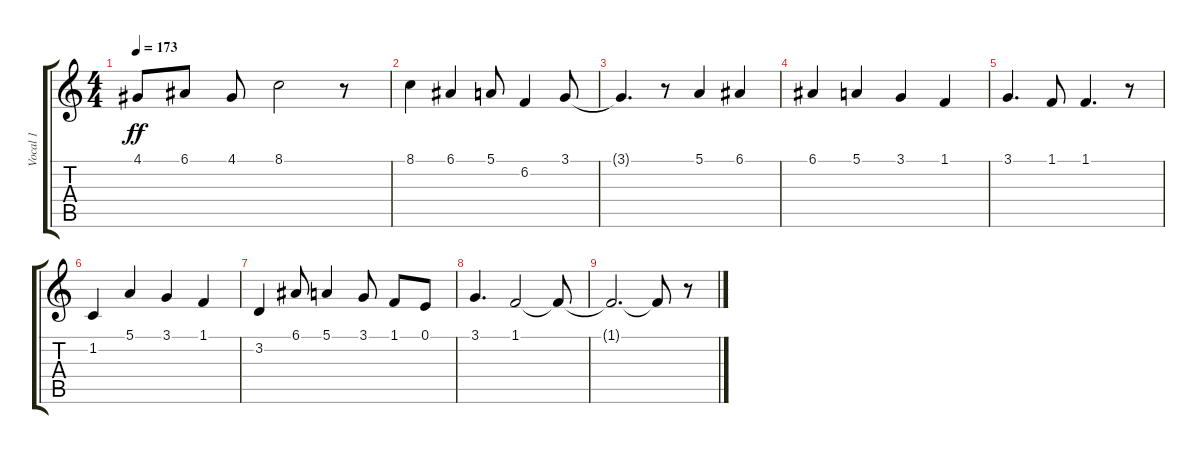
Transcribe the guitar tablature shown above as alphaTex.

\track ("Vocal 1" "Vocal 1") {instrument clarinet}
\staff {score tabs}
\tuning (E4 B3 G3 D3 A2 E2) {hide}
\ts (4 4)
\tempo 173
\clef g2
\ks c
4.1.8{dy ff} 6.1.8 4.1.8 8.1.2 r.8 |
8.1.4 6.1.4 5.1.8 6.2.4 3.1.8 |
3.1{t}.4{d} r.8 5.1.4 6.1.4 |
6.1.4 5.1.4 3.1.4 1.1.4 |
3.1.4{d} 1.1.8 1.1.4{d} r.8 |
1.2.4 5.1.4 3.1.4 1.1.4 |
3.2.4 6.1.8 5.1.4 3.1.8 1.1.8 0.1.8 |
3.1.4{d} 1.1.2 1.1{t}.8 |
1.1{t}.2{d} 1.1{t}.8 r.8
